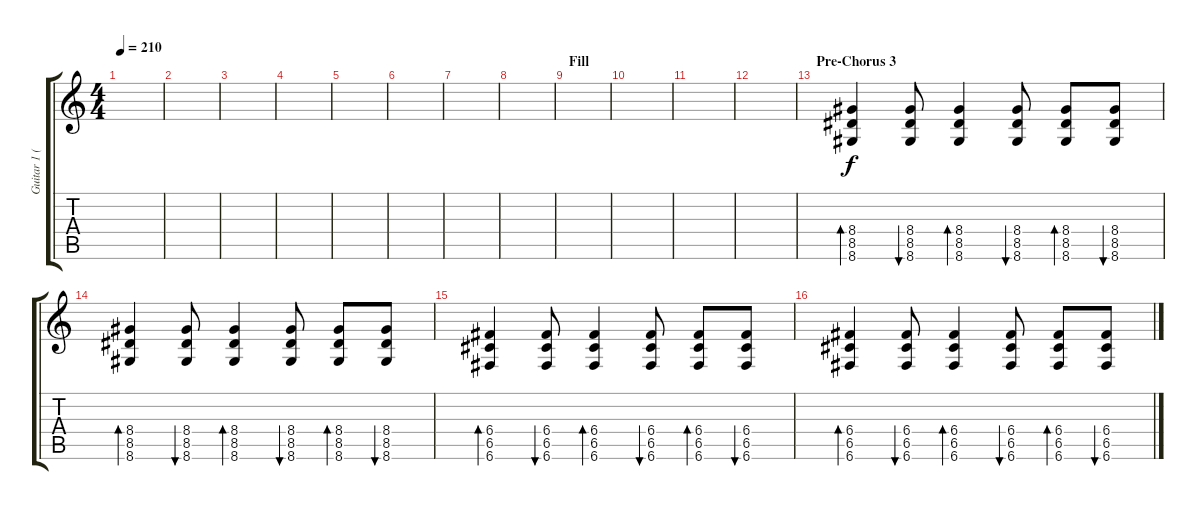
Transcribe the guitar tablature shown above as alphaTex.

\track ("Guitar 1 (clean) / Other" "Guitar 1 (") {instrument electricguitarclean}
\staff {score tabs}
\tuning (D4 A3 F3 C3 G2 C2) {hide}
\ts (4 4)
\tempo 210
\clef g2
\ks c
|
|
|
|
|
|
|
|
\section ("" "Fill")
|
|
|
|
\section ("" "Pre-Chorus 3")
(8.4 8.5 8.6).4{bd 120 volume 13 instrument electricguitarclean} (8.4 8.5 8.6).8{bu 120} (8.4 8.5 8.6).4{bd 120} (8.4 8.5 8.6).8{bu 120} (8.4 8.5 8.6).8{bd 120} (8.4 8.5 8.6).8{bu 120} |
(8.4 8.5 8.6).4{bd 120} (8.4 8.5 8.6).8{bu 120} (8.4 8.5 8.6).4{bd 120} (8.4 8.5 8.6).8{bu 120} (8.4 8.5 8.6).8{bd 120} (8.4 8.5 8.6).8{bu 120} |
(6.4 6.5 6.6).4{bd 120} (6.4 6.5 6.6).8{bu 120} (6.4 6.5 6.6).4{bd 120} (6.4 6.5 6.6).8{bu 120} (6.4 6.5 6.6).8{bd 120} (6.4 6.5 6.6).8{bu 120} |
(6.4 6.5 6.6).4{bd 120} (6.4 6.5 6.6).8{bu 120} (6.4 6.5 6.6).4{bd 120} (6.4 6.5 6.6).8{bu 120} (6.4 6.5 6.6).8{bd 120} (6.4 6.5 6.6).8{bu 120}
